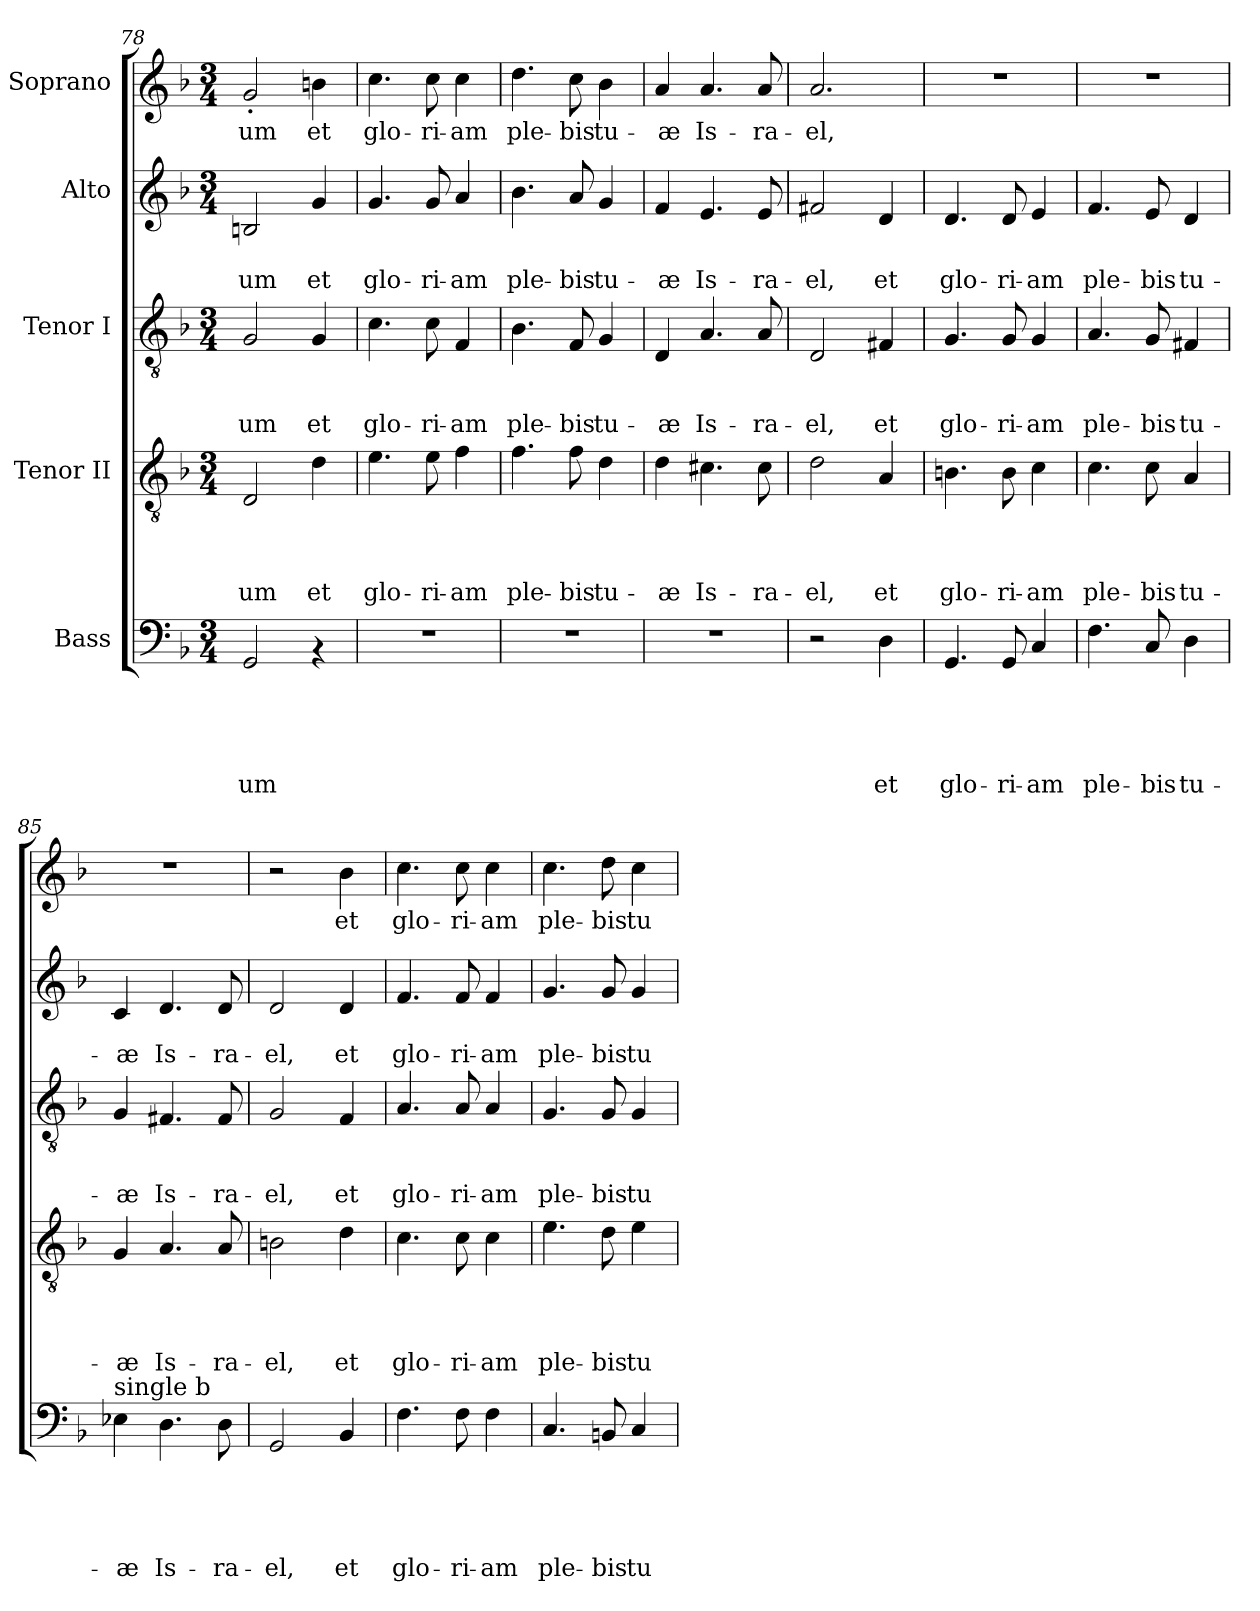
**kern	**text	**text	**text	**text	**text	**kern	**text	**text	**text	**text	**kern	**text	**text	**text	**kern	**text	**text	**kern	**text
*part5	*part5	*part5	*part5	*part5	*part5	*part4	*part4	*part4	*part4	*part4	*part3	*part3	*part3	*part3	*part2	*part2	*part2	*part1	*part1
*staff5	*staff5	*staff5	*staff5	*staff5	*staff5	*staff4	*staff4	*staff4	*staff4	*staff4	*staff3	*staff3	*staff3	*staff3	*staff2	*staff2	*staff2	*staff1	*staff1
*I"Bass	*	*	*	*	*	*I"Tenor II	*	*	*	*	*I"Tenor I	*	*	*	*I"Alto	*	*	*I"Soprano	*
*clefF4	*	*	*	*	*	*clefGv2	*	*	*	*	*clefGv2	*	*	*	*clefG2	*	*	*clefG2	*
*k[b-]	*	*	*	*	*	*k[b-]	*	*	*	*	*k[b-]	*	*	*	*k[b-]	*	*	*k[b-]	*
*F:	*	*	*	*	*	*F:	*	*	*	*	*F:	*	*	*	*F:	*	*	*F:	*
*M3/4	*	*	*	*	*	*M3/4	*	*	*	*	*M3/4	*	*	*	*M3/4	*	*	*M3/4	*
=78	=78	=78	=78	=78	=78	=78	=78	=78	=78	=78	=78	=78	=78	=78	=78	=78	=78	=78	=78
!	!	!	!	!	!LO:LY:b	!	!	!	!	!LO:LY:b	!	!	!	!LO:LY:b	!	!	!LO:LY:b	!	!LO:LY:b
2GG/	.	.	.	.	-um	2D/	.	.	.	-um	2G/	.	.	-um	2Bn/	.	-um	2g'</	-um
!	!	!	!	!	!	!	!	!	!	!LO:LY:b	!	!	!	!LO:LY:b	!	!	!LO:LY:b	!	!LO:LY:b
4rAA	.	.	.	.	.	4d\	.	.	.	et	4G/	.	.	et	4g/	.	et	4bn\	et
=79	=79	=79	=79	=79	=79	=79	=79	=79	=79	=79	=79	=79	=79	=79	=79	=79	=79	=79	=79
!	!	!	!	!	!	!	!	!	!	!LO:LY:b	!	!	!	!LO:LY:b	!	!	!LO:LY:b	!	!LO:LY:b
2.r	.	.	.	.	.	4.e\	.	.	.	glo-	4.c\	.	.	glo-	4.g/	.	glo-	4.cc\	glo-
!	!	!	!	!	!	!	!	!	!	!LO:LY:b	!	!	!	!LO:LY:b	!	!	!LO:LY:b	!	!LO:LY:b
.	.	.	.	.	.	8e\	.	.	.	-ri-	8c\	.	.	-ri-	8g/	.	-ri-	8cc\	-ri-
!	!	!	!	!	!	!	!	!	!	!LO:LY:b	!	!	!	!LO:LY:b	!	!	!LO:LY:b	!	!LO:LY:b
.	.	.	.	.	.	4f\	.	.	.	-am	4F/	.	.	-am	4a/	.	-am	4cc\	-am
=80	=80	=80	=80	=80	=80	=80	=80	=80	=80	=80	=80	=80	=80	=80	=80	=80	=80	=80	=80
!	!	!	!	!	!	!	!	!	!	!LO:LY:b	!	!	!	!LO:LY:b	!	!	!LO:LY:b	!	!LO:LY:b
2.r	.	.	.	.	.	4.f\	.	.	.	ple-	4.B-\	.	.	ple-	4.b-\	.	ple-	4.dd\	ple-
!	!	!	!	!	!	!	!	!	!	!LO:LY:b	!	!	!	!LO:LY:b	!	!	!LO:LY:b	!	!LO:LY:b
.	.	.	.	.	.	8f\	.	.	.	-bis	8F/	.	.	-bis	8a/	.	-bis	8cc\	-bis
!	!	!	!	!	!	!	!	!	!	!LO:LY:b	!	!	!	!LO:LY:b	!	!	!LO:LY:b	!	!LO:LY:b
.	.	.	.	.	.	4d\	.	.	.	tu-	4G/	.	.	tu-	4g/	.	tu-	4b-\	tu-
=81	=81	=81	=81	=81	=81	=81	=81	=81	=81	=81	=81	=81	=81	=81	=81	=81	=81	=81	=81
!	!	!	!	!	!	!	!	!	!	!LO:LY:b	!	!	!	!LO:LY:b	!	!	!LO:LY:b	!	!LO:LY:b
2.r	.	.	.	.	.	4d\	.	.	.	-æ	4D/	.	.	-æ	4f/	.	-æ	4a/	-æ
!	!	!	!	!	!	!	!	!	!	!LO:LY:b	!	!	!	!LO:LY:b	!	!	!LO:LY:b	!	!LO:LY:b
.	.	.	.	.	.	4.c#X\	.	.	.	Is-	4.A/	.	.	Is-	4.e/	.	Is-	4.a/	Is-
!	!	!	!	!	!	!	!	!	!	!LO:LY:b	!	!	!	!LO:LY:b	!	!	!LO:LY:b	!	!LO:LY:b
.	.	.	.	.	.	8c#\	.	.	.	-ra-	8A/	.	.	-ra-	8e/	.	-ra-	8a/	-ra-
=82	=82	=82	=82	=82	=82	=82	=82	=82	=82	=82	=82	=82	=82	=82	=82	=82	=82	=82	=82
!	!	!	!	!	!	!	!	!	!	!LO:LY:b	!	!	!	!LO:LY:b	!	!	!LO:LY:b	!	!LO:LY:b
2r	.	.	.	.	.	2d\	.	.	.	-el,	2D/	.	.	-el,	2f#X/	.	-el,	2.a/	-el,
!	!	!	!	!	!LO:LY:b	!	!	!	!	!LO:LY:b	!	!	!	!LO:LY:b	!	!	!LO:LY:b	!	!
4D\	.	.	.	.	et	4A/	.	.	.	et	4F#X/	.	.	et	4d/	.	et	.	.
!!LO:LB:g=z
=83	=83	=83	=83	=83	=83	=83	=83	=83	=83	=83	=83	=83	=83	=83	=83	=83	=83	=83	=83
!	!	!	!	!	!LO:LY:b	!	!	!	!	!LO:LY:b	!	!	!	!LO:LY:b	!	!	!LO:LY:b	!	!
4.GG/	.	.	.	.	glo-	4.Bn\	.	.	.	glo-	4.G/	.	.	glo-	4.d/	.	glo-	2.r	.
!	!	!	!	!	!LO:LY:b	!	!	!	!	!LO:LY:b	!	!	!	!LO:LY:b	!	!	!LO:LY:b	!	!
8GG/	.	.	.	.	-ri-	8B\	.	.	.	-ri-	8G/	.	.	-ri-	8d/	.	-ri-	.	.
!	!	!	!	!	!LO:LY:b	!	!	!	!	!LO:LY:b	!	!	!	!LO:LY:b	!	!	!LO:LY:b	!	!
4C/	.	.	.	.	-am	4c\	.	.	.	-am	4G/	.	.	-am	4e/	.	-am	.	.
=84	=84	=84	=84	=84	=84	=84	=84	=84	=84	=84	=84	=84	=84	=84	=84	=84	=84	=84	=84
!	!	!	!	!	!LO:LY:b	!	!	!	!	!LO:LY:b	!	!	!	!LO:LY:b	!	!	!LO:LY:b	!	!
4.F\	.	.	.	.	ple-	4.c\	.	.	.	ple-	4.A/	.	.	ple-	4.f/	.	ple-	2.r	.
!	!	!	!	!	!LO:LY:b	!	!	!	!	!LO:LY:b	!	!	!	!LO:LY:b	!	!	!LO:LY:b	!	!
8C/	.	.	.	.	-bis	8c\	.	.	.	-bis	8G/	.	.	-bis	8e/	.	-bis	.	.
!	!	!	!	!	!LO:LY:b	!	!	!	!	!LO:LY:b	!	!	!	!LO:LY:b	!	!	!LO:LY:b	!	!
4D\	.	.	.	.	tu-	4A/	.	.	.	tu-	4F#X/	.	.	tu-	4d/	.	tu-	.	.
=85	=85	=85	=85	=85	=85	=85	=85	=85	=85	=85	=85	=85	=85	=85	=85	=85	=85	=85	=85
!LO:TX:a:t=single b	!	!	!	!	!	!	!	!	!	!	!	!	!	!	!	!	!	!	!
!	!	!	!	!	!LO:LY:b	!	!	!	!	!LO:LY:b	!	!	!	!LO:LY:b	!	!	!LO:LY:b	!	!
4E-\	.	.	.	.	-æ	4G/	.	.	.	-æ	4G/	.	.	-æ	4c/	.	-æ	2.r	.
!	!	!	!	!	!LO:LY:b	!	!	!	!	!LO:LY:b	!	!	!	!LO:LY:b	!	!	!LO:LY:b	!	!
4.D\	.	.	.	.	Is-	4.A/	.	.	.	Is-	4.F#X/	.	.	Is-	4.d/	.	Is-	.	.
!	!	!	!	!	!LO:LY:b	!	!	!	!	!LO:LY:b	!	!	!	!LO:LY:b	!	!	!LO:LY:b	!	!
8D\	.	.	.	.	-ra-	8A/	.	.	.	-ra-	8F#/	.	.	-ra-	8d/	.	-ra-	.	.
=86	=86	=86	=86	=86	=86	=86	=86	=86	=86	=86	=86	=86	=86	=86	=86	=86	=86	=86	=86
!	!	!	!	!	!LO:LY:b	!	!	!	!	!LO:LY:b	!	!	!	!LO:LY:b	!	!	!LO:LY:b	!	!
2GG/	.	.	.	.	-el,	2Bn\	.	.	.	-el,	2G/	.	.	-el,	2d/	.	-el,	2r	.
!	!	!	!	!	!LO:LY:b	!	!	!	!	!LO:LY:b	!	!	!	!LO:LY:b	!	!	!LO:LY:b	!	!LO:LY:b
4BB-/	.	.	.	.	et	4d\	.	.	.	et	4F/	.	.	et	4d/	.	et	4b-\	et
=87	=87	=87	=87	=87	=87	=87	=87	=87	=87	=87	=87	=87	=87	=87	=87	=87	=87	=87	=87
!	!	!	!	!	!LO:LY:b	!	!	!	!	!LO:LY:b	!	!	!	!LO:LY:b	!	!	!LO:LY:b	!	!LO:LY:b
4.F\	.	.	.	.	glo-	4.c\	.	.	.	glo-	4.A/	.	.	glo-	4.f/	.	glo-	4.cc\	glo-
!	!	!	!	!	!LO:LY:b	!	!	!	!	!LO:LY:b	!	!	!	!LO:LY:b	!	!	!LO:LY:b	!	!LO:LY:b
8F\	.	.	.	.	-ri-	8c\	.	.	.	-ri-	8A/	.	.	-ri-	8f/	.	-ri-	8cc\	-ri-
!	!	!	!	!	!LO:LY:b	!	!	!	!	!LO:LY:b	!	!	!	!LO:LY:b	!	!	!LO:LY:b	!	!LO:LY:b
4F\	.	.	.	.	-am	4c\	.	.	.	-am	4A/	.	.	-am	4f/	.	-am	4cc\	-am
=88	=88	=88	=88	=88	=88	=88	=88	=88	=88	=88	=88	=88	=88	=88	=88	=88	=88	=88	=88
!	!	!	!	!	!LO:LY:b	!	!	!	!	!LO:LY:b	!	!	!	!LO:LY:b	!	!	!LO:LY:b	!	!LO:LY:b
4.C/	.	.	.	.	ple-	4.e\	.	.	.	ple-	4.G/	.	.	ple-	4.g/	.	ple-	4.cc\	ple-
!	!	!	!	!	!LO:LY:b	!	!	!	!	!LO:LY:b	!	!	!	!LO:LY:b	!	!	!LO:LY:b	!	!LO:LY:b
8BBn/	.	.	.	.	-bis	8d\	.	.	.	-bis	8G/	.	.	-bis	8g/	.	-bis	8dd\	-bis
!	!	!	!	!	!LO:LY:b	!	!	!	!	!LO:LY:b	!	!	!	!LO:LY:b	!	!	!LO:LY:b	!	!LO:LY:b
4C/	.	.	.	.	tu-	4e\	.	.	.	tu-	4G/	.	.	tu-	4g/	.	tu-	4cc\	tu-
=	=	=	=	=	=	=	=	=	=	=	=	=	=	=	=	=	=	=	=
*-	*-	*-	*-	*-	*-	*-	*-	*-	*-	*-	*-	*-	*-	*-	*-	*-	*-	*-	*-
